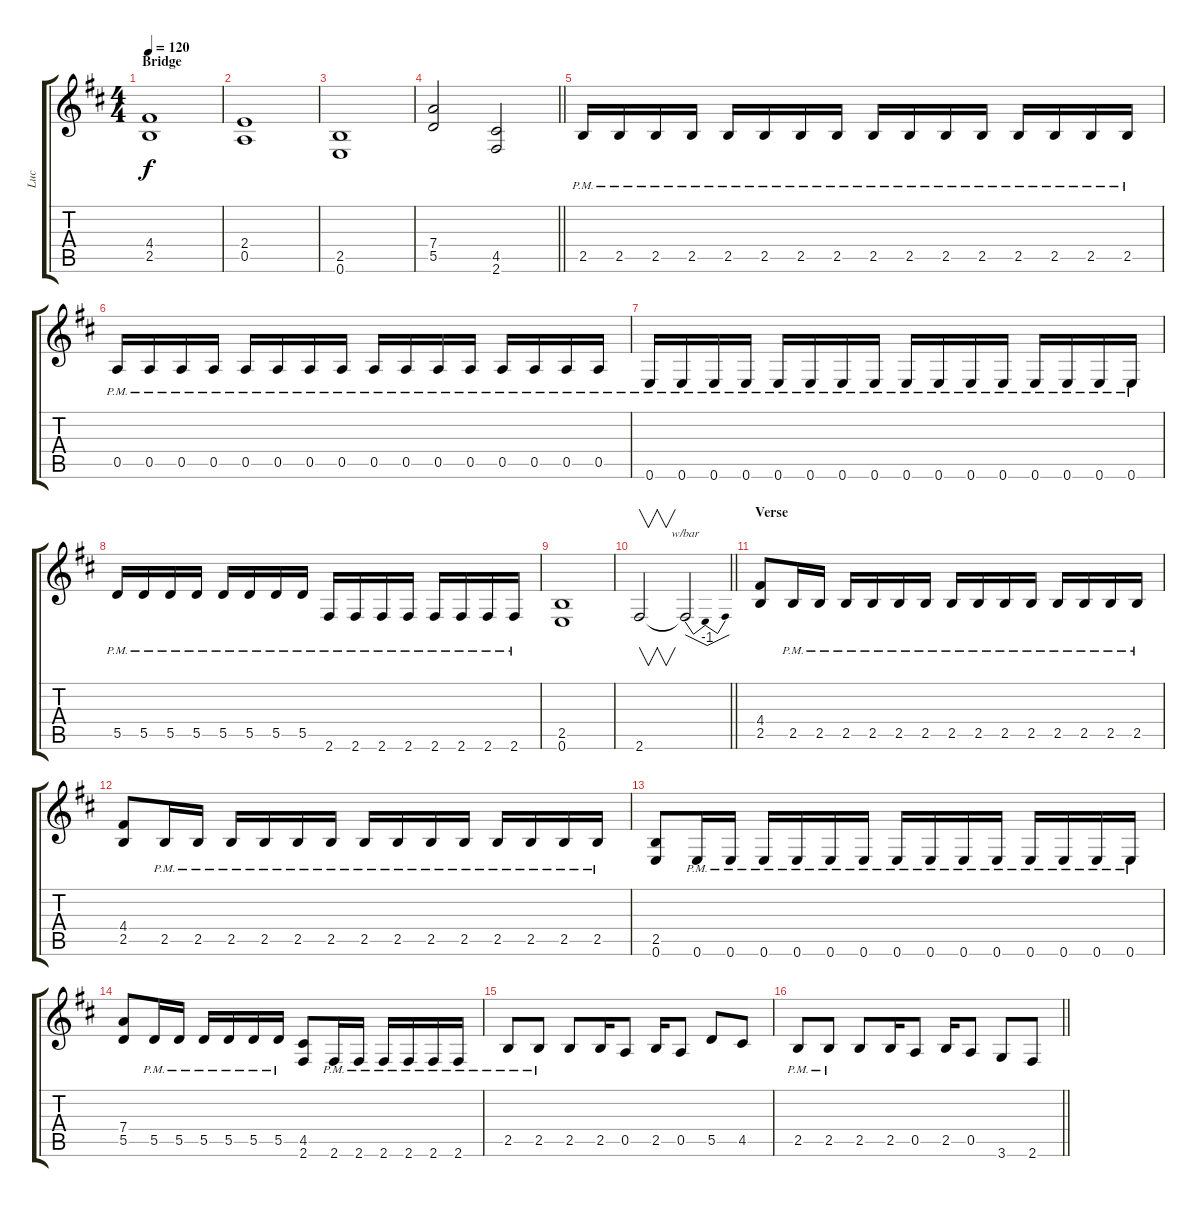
\track ("Luc" "Luc") {instrument distortionguitar}
\staff {score tabs}
\tuning (E4 B3 G3 D3 A2 E2) {hide}
\ts (4 4)
\section ("" "Bridge")
\tempo 120
\clef g2
\ks bminor
(4.4 2.5).1{dy f} |
(2.4 0.5).1 |
(2.5 0.6).1 |
\barLineRight lightlight
(7.4 5.5).2 (4.5 2.6).2 |
2.5{pm}.16 2.5{pm}.16 2.5{pm}.16 2.5{pm}.16 2.5{pm}.16 2.5{pm}.16 2.5{pm}.16 2.5{pm}.16 2.5{pm}.16 2.5{pm}.16 2.5{pm}.16 2.5{pm}.16 2.5{pm}.16 2.5{pm}.16 2.5{pm}.16 2.5{pm}.16 |
0.5{pm}.16 0.5{pm}.16 0.5{pm}.16 0.5{pm}.16 0.5{pm}.16 0.5{pm}.16 0.5{pm}.16 0.5{pm}.16 0.5{pm}.16 0.5{pm}.16 0.5{pm}.16 0.5{pm}.16 0.5{pm}.16 0.5{pm}.16 0.5{pm}.16 0.5{pm}.16 |
0.6{pm}.16 0.6{pm}.16 0.6{pm}.16 0.6{pm}.16 0.6{pm}.16 0.6{pm}.16 0.6{pm}.16 0.6{pm}.16 0.6{pm}.16 0.6{pm}.16 0.6{pm}.16 0.6{pm}.16 0.6{pm}.16 0.6{pm}.16 0.6{pm}.16 0.6{pm}.16 |
5.5{pm}.16 5.5{pm}.16 5.5{pm}.16 5.5{pm}.16 5.5{pm}.16 5.5{pm}.16 5.5{pm}.16 5.5{pm}.16 2.6{pm}.16 2.6{pm}.16 2.6{pm}.16 2.6{pm}.16 2.6{pm}.16 2.6{pm}.16 2.6{pm}.16 2.6{pm}.16 |
(2.5 0.6).1 |
\barLineRight lightlight
2.6.2{v} 2.6{t}.2{tbe (dip default 0 0 30 -4 60 0)} |
\section ("" "Verse")
(4.4 2.5).8 2.5{pm}.16 2.5{pm}.16 2.5{pm}.16 2.5{pm}.16 2.5{pm}.16 2.5{pm}.16 2.5{pm}.16 2.5{pm}.16 2.5{pm}.16 2.5{pm}.16 2.5{pm}.16 2.5{pm}.16 2.5{pm}.16 2.5{pm}.16 |
(4.4 2.5).8 2.5{pm}.16 2.5{pm}.16 2.5{pm}.16 2.5{pm}.16 2.5{pm}.16 2.5{pm}.16 2.5{pm}.16 2.5{pm}.16 2.5{pm}.16 2.5{pm}.16 2.5{pm}.16 2.5{pm}.16 2.5{pm}.16 2.5{pm}.16 |
(2.5 0.6).8 0.6{pm}.16 0.6{pm}.16 0.6{pm}.16 0.6{pm}.16 0.6{pm}.16 0.6{pm}.16 0.6{pm}.16 0.6{pm}.16 0.6{pm}.16 0.6{pm}.16 0.6{pm}.16 0.6{pm}.16 0.6{pm}.16 0.6{pm}.16 |
(7.4 5.5).8 5.5{pm}.16 5.5{pm}.16 5.5{pm}.16 5.5{pm}.16 5.5{pm}.16 5.5{pm}.16 (4.5 2.6).8 2.6{pm}.16 2.6{pm}.16 2.6{pm}.16 2.6{pm}.16 2.6{pm}.16 2.6{pm}.16 |
2.5{pm}.8 2.5{pm}.8 2.5.8 2.5.16 0.5.8 2.5.16 0.5.8 5.5.8 4.5.8 |
\barLineRight lightlight
2.5{pm}.8 2.5{pm}.8 2.5.8 2.5.16 0.5.8 2.5.16 0.5.8 3.6.8 2.6.8
